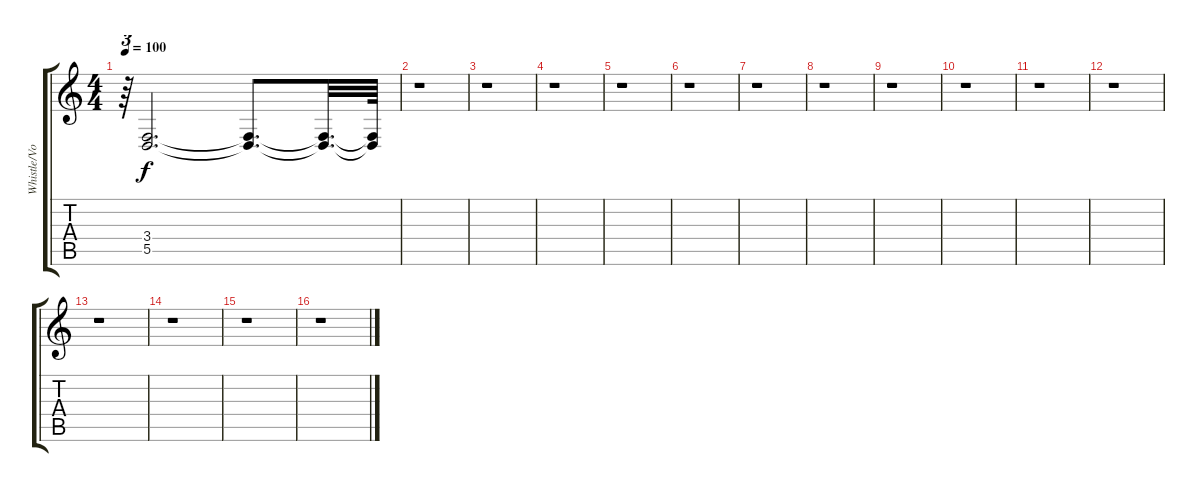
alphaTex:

\track ("Whistle/Voices 1" "Whistle/Vo") {instrument fx5brightness}
\staff {score tabs}
\tuning (E4 B3 G3 D3 A2 E2) {hide}
\ts (4 4)
\tempo 100
\clef g2
\ks c
r.64{tu (3 2) dy f} (3.4 5.5).2{d} (3.4{t} 5.5{t}).8{d} (3.4{t} 5.5{t}).32{d} (3.4{t} 5.5{t}).64 |
r.1 |
r.1 |
r.1 |
r.1 |
r.1 |
r.1 |
r.1 |
r.1 |
r.1 |
r.1 |
r.1 |
r.1 |
r.1 |
r.1 |
r.1
